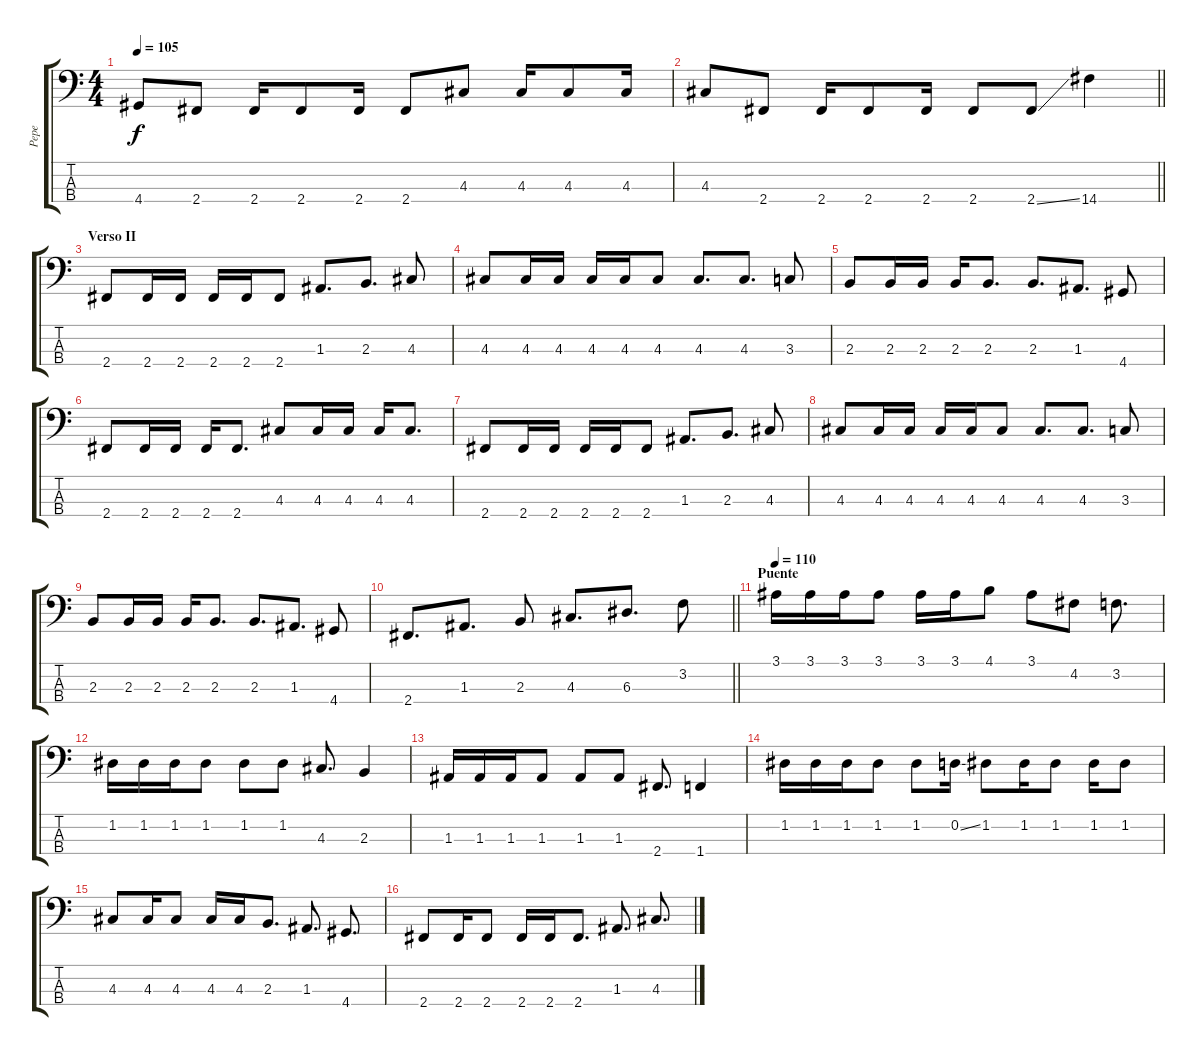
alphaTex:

\track ("Pepe" "Pepe") {instrument electricbasspick}
\staff {score tabs}
\tuning (G2 D2 A1 E1) {hide}
\ts (4 4)
\tempo 105
\clef f4
\ks c
4.4.8{dy f} 2.4.8 2.4.16 2.4.8 2.4.16 2.4.8 4.3.8 4.3.16 4.3.8 4.3.16 |
\barLineRight lightlight
4.3.8 2.4.8 2.4.16 2.4.8 2.4.16 2.4.8 2.4{ss}.8 14.4.4 |
\section ("" "Verso II")
2.4.8 2.4.16 2.4.16 2.4.16 2.4.16 2.4.8 1.3.8{d} 2.3.8{d} 4.3.8 |
4.3.8 4.3.16 4.3.16 4.3.16 4.3.16 4.3.8 4.3.8{d} 4.3.8{d} 3.3.8 |
2.3.8 2.3.16 2.3.16 2.3.16 2.3.8{d} 2.3.8{d} 1.3.8{d} 4.4.8 |
2.4.8 2.4.16 2.4.16 2.4.16 2.4.8{d} 4.3.8 4.3.16 4.3.16 4.3.16 4.3.8{d} |
2.4.8 2.4.16 2.4.16 2.4.16 2.4.16 2.4.8 1.3.8{d} 2.3.8{d} 4.3.8 |
4.3.8 4.3.16 4.3.16 4.3.16 4.3.16 4.3.8 4.3.8{d} 4.3.8{d} 3.3.8 |
2.3.8 2.3.16 2.3.16 2.3.16 2.3.8{d} 2.3.8{d} 1.3.8{d} 4.4.8 |
\barLineRight lightlight
2.4.8{d} 1.3.8{d} 2.3.8 4.3.8{d} 6.3.8{d} 3.2.8 |
\section ("" "Puente")
\tempo 120
\tempo 110
3.1.16 3.1.16 3.1.16 3.1.8 3.1.16 3.1.16 4.1.8 3.1.8 4.2.8 3.2.8{d} |
1.2.16 1.2.16 1.2.16 1.2.8 1.2.8 1.2.8 4.3.8{d} 2.3.4 |
1.3.16 1.3.16 1.3.16 1.3.8 1.3.8 1.3.8 2.4.8{d} 1.4.4 |
1.2.16 1.2.16 1.2.16 1.2.8 1.2.8 0.2{ss}.16 1.2.8 1.2.16 1.2.8 1.2.16 1.2.8 |
4.3.8 4.3.16 4.3.8 4.3.16 4.3.16 2.3.8{d} 1.3.8{d} 4.4.8{d} |
2.4.8 2.4.16 2.4.8 2.4.16 2.4.16 2.4.8{d} 1.3.8{d} 4.3.8{d}
